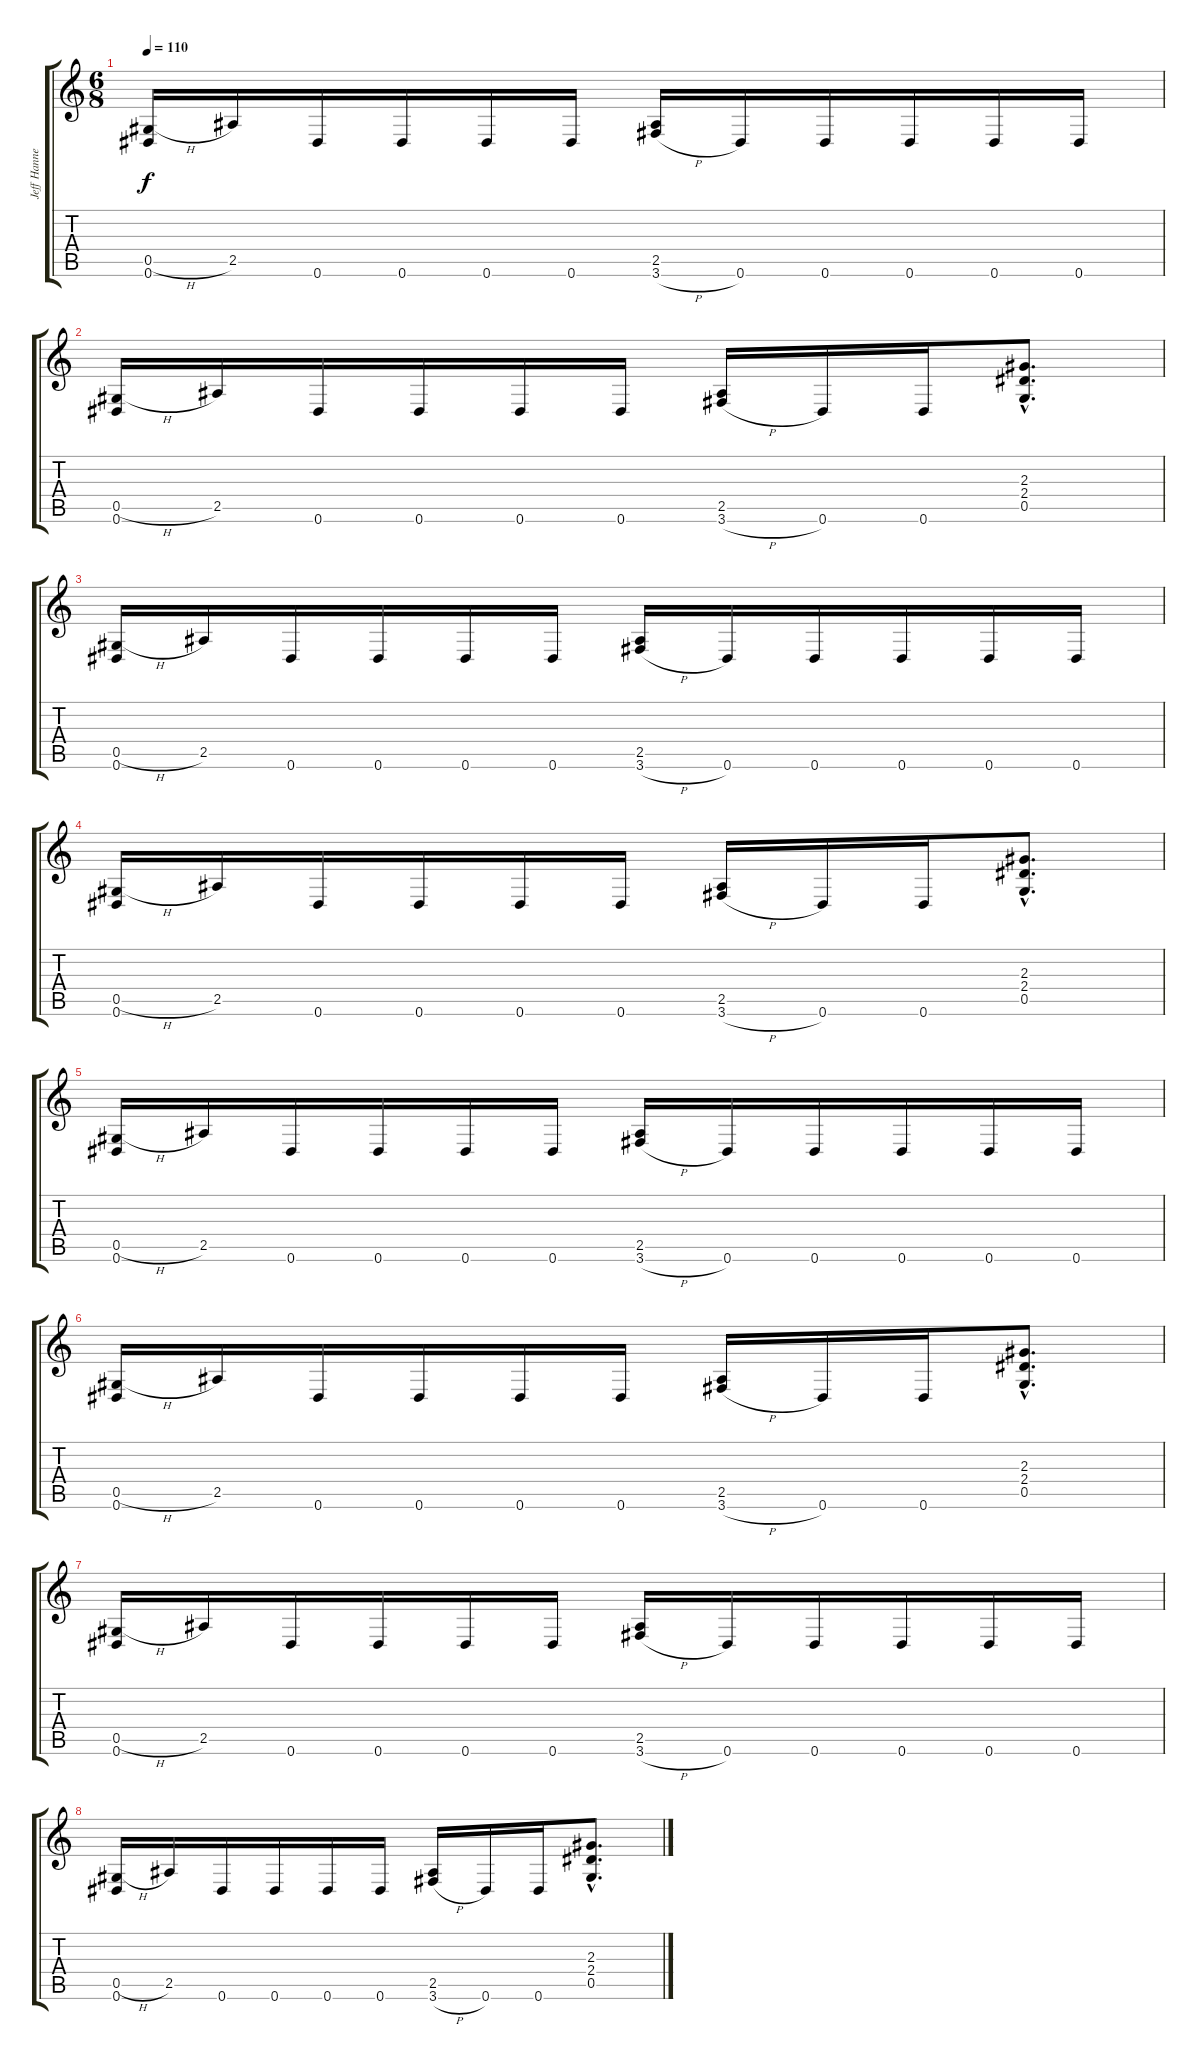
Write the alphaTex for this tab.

\track ("Jeff Hanneman (guitar)" "Jeff Hanne") {instrument distortionguitar}
\staff {score tabs}
\tuning (Eb4 Bb3 Gb3 Db3 Ab2 Eb2) {hide}
\ts (6 8)
\tempo 110
\clef g2
\ks c
(0.5{h} 0.6).16{dy f} 2.5.16 0.6.16 0.6.16 0.6.16 0.6.16 (2.5 3.6{h}).16 0.6.16 0.6.16 0.6.16 0.6.16 0.6.16 |
(0.5{h} 0.6).16 2.5.16 0.6.16 0.6.16 0.6.16 0.6.16 (2.5 3.6{h}).16 0.6.16 0.6.16 (2.3{hac} 2.4{hac} 0.5{hac}).8{d} |
(0.5{h} 0.6).16 2.5.16 0.6.16 0.6.16 0.6.16 0.6.16 (2.5 3.6{h}).16 0.6.16 0.6.16 0.6.16 0.6.16 0.6.16 |
(0.5{h} 0.6).16 2.5.16 0.6.16 0.6.16 0.6.16 0.6.16 (2.5 3.6{h}).16 0.6.16 0.6.16 (2.3{hac} 2.4{hac} 0.5{hac}).8{d} |
(0.5{h} 0.6).16 2.5.16 0.6.16 0.6.16 0.6.16 0.6.16 (2.5 3.6{h}).16 0.6.16 0.6.16 0.6.16 0.6.16 0.6.16 |
(0.5{h} 0.6).16 2.5.16 0.6.16 0.6.16 0.6.16 0.6.16 (2.5 3.6{h}).16 0.6.16 0.6.16 (2.3{hac} 2.4{hac} 0.5{hac}).8{d} |
(0.5{h} 0.6).16 2.5.16 0.6.16 0.6.16 0.6.16 0.6.16 (2.5 3.6{h}).16 0.6.16 0.6.16 0.6.16 0.6.16 0.6.16 |
(0.5{h} 0.6).16 2.5.16 0.6.16 0.6.16 0.6.16 0.6.16 (2.5 3.6{h}).16 0.6.16 0.6.16 (2.3{hac} 2.4{hac} 0.5{hac}).8{d}
